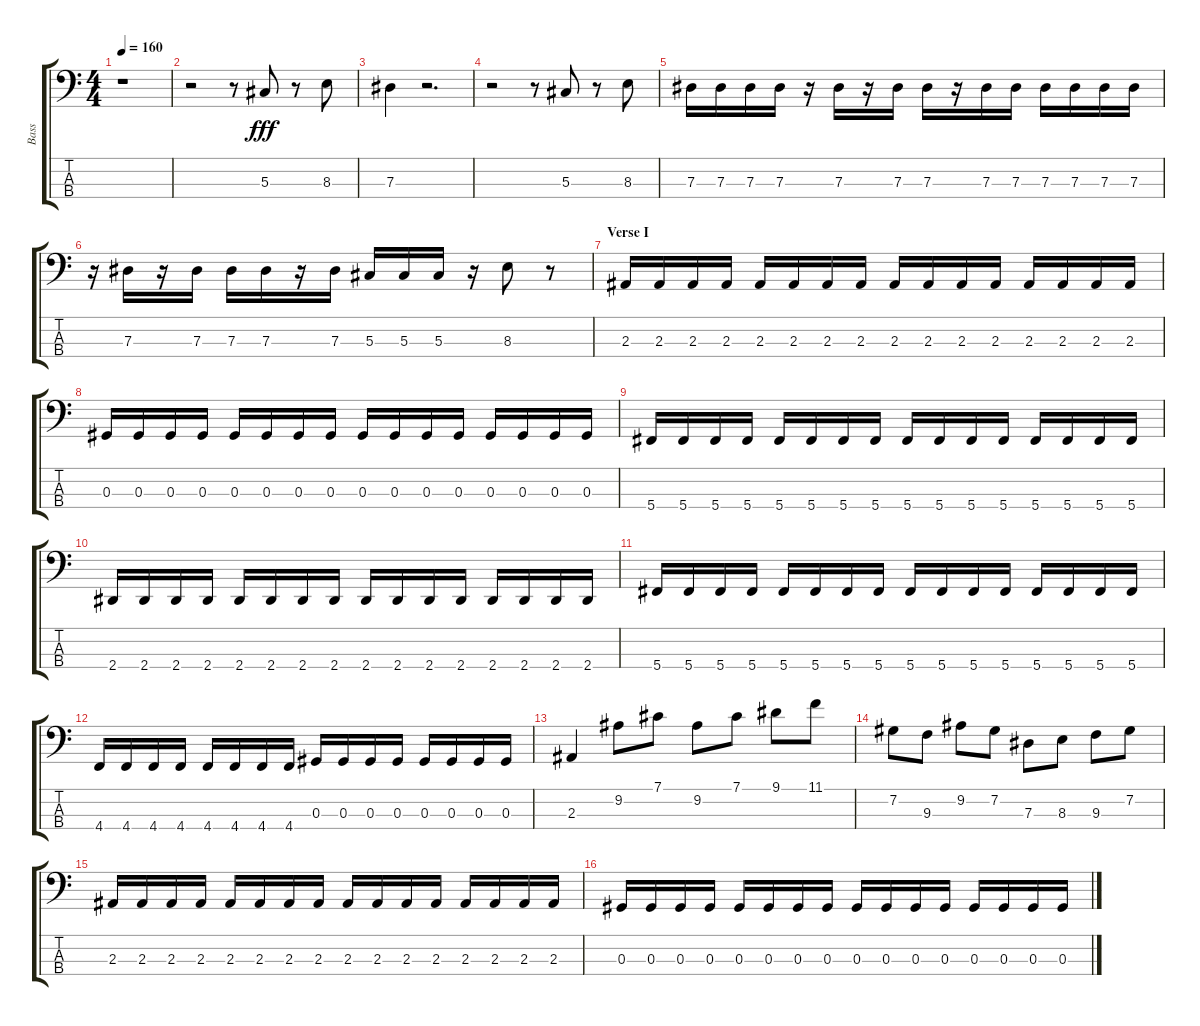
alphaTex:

\track ("Bass" "Bass") {instrument electricbasspick}
\staff {score tabs}
\tuning (Gb2 Db2 Ab1 Db1) {hide}
\ts (4 4)
\tempo 160
\clef f4
\ks c
r.1{dy fff} |
r.2 r.8 5.3.8 r.8 8.3.8 |
7.3.4 r.2{d} |
r.2 r.8 5.3.8 r.8 8.3.8 |
7.3.16 7.3.16 7.3.16 7.3.16 r.16 7.3.16 r.16 7.3.16 7.3.16 r.16 7.3.16 7.3.16 7.3.16 7.3.16 7.3.16 7.3.16 |
r.16 7.3.16 r.16 7.3.16 7.3.16 7.3.16 r.16 7.3.16 5.3.16 5.3.16 5.3.16 r.16 8.3.8 r.8 |
\section ("" "Verse I")
2.3.16 2.3.16 2.3.16 2.3.16 2.3.16 2.3.16 2.3.16 2.3.16 2.3.16 2.3.16 2.3.16 2.3.16 2.3.16 2.3.16 2.3.16 2.3.16 |
0.3.16 0.3.16 0.3.16 0.3.16 0.3.16 0.3.16 0.3.16 0.3.16 0.3.16 0.3.16 0.3.16 0.3.16 0.3.16 0.3.16 0.3.16 0.3.16 |
5.4.16 5.4.16 5.4.16 5.4.16 5.4.16 5.4.16 5.4.16 5.4.16 5.4.16 5.4.16 5.4.16 5.4.16 5.4.16 5.4.16 5.4.16 5.4.16 |
2.4.16 2.4.16 2.4.16 2.4.16 2.4.16 2.4.16 2.4.16 2.4.16 2.4.16 2.4.16 2.4.16 2.4.16 2.4.16 2.4.16 2.4.16 2.4.16 |
5.4.16 5.4.16 5.4.16 5.4.16 5.4.16 5.4.16 5.4.16 5.4.16 5.4.16 5.4.16 5.4.16 5.4.16 5.4.16 5.4.16 5.4.16 5.4.16 |
4.4.16 4.4.16 4.4.16 4.4.16 4.4.16 4.4.16 4.4.16 4.4.16 0.3.16 0.3.16 0.3.16 0.3.16 0.3.16 0.3.16 0.3.16 0.3.16 |
2.3.4 9.2.8 7.1.8 9.2.8 7.1.8 9.1.8 11.1.8 |
7.2.8 9.3.8 9.2.8 7.2.8 7.3.8 8.3.8 9.3.8 7.2.8 |
2.3.16 2.3.16 2.3.16 2.3.16 2.3.16 2.3.16 2.3.16 2.3.16 2.3.16 2.3.16 2.3.16 2.3.16 2.3.16 2.3.16 2.3.16 2.3.16 |
0.3.16 0.3.16 0.3.16 0.3.16 0.3.16 0.3.16 0.3.16 0.3.16 0.3.16 0.3.16 0.3.16 0.3.16 0.3.16 0.3.16 0.3.16 0.3.16
